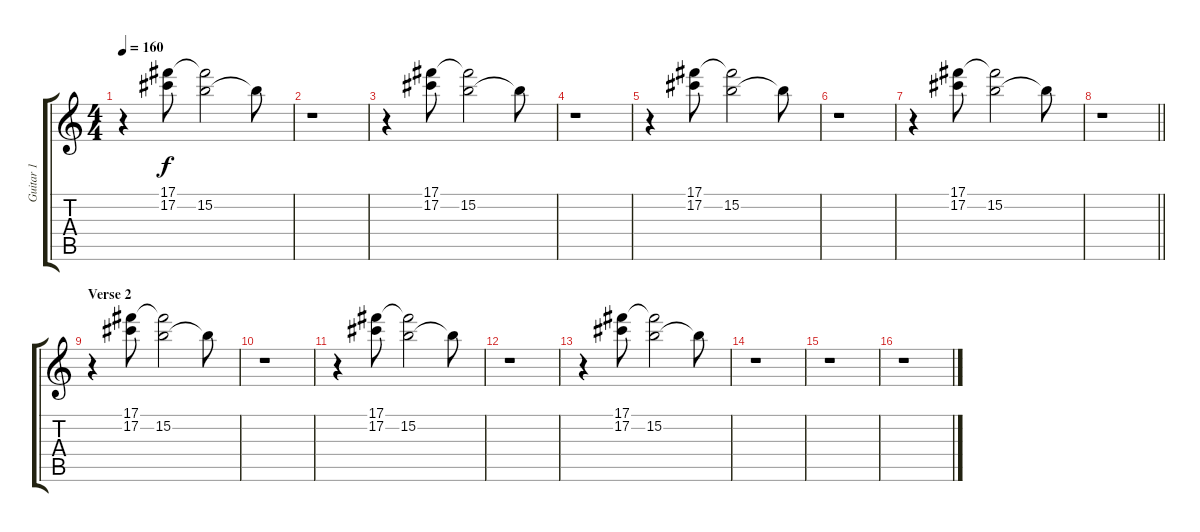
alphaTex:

\track ("Guitar 1" "Guitar 1") {instrument overdrivenguitar}
\staff {score tabs}
\tuning (Db4 Ab3 E3 B2 Gb2 B1) {hide}
\ts (4 4)
\tempo 160
\clef g2
\ks c
r.4{dy f} (17.1 17.2).8{instrument electricguitarjazz} (17.1{t} 15.2).2 15.2{t}.8 |
r.1 |
r.4 (17.1 17.2).8 (17.1{t} 15.2).2 15.2{t}.8 |
r.1 |
r.4 (17.1 17.2).8 (17.1{t} 15.2).2 15.2{t}.8 |
r.1 |
r.4 (17.1 17.2).8 (17.1{t} 15.2).2 15.2{t}.8 |
\barLineRight lightlight
r.1 |
\section ("" "Verse 2")
r.4 (17.1 17.2).8 (17.1{t} 15.2).2 15.2{t}.8 |
r.1 |
r.4 (17.1 17.2).8 (17.1{t} 15.2).2 15.2{t}.8 |
r.1 |
r.4 (17.1 17.2).8 (17.1{t} 15.2).2 15.2{t}.8 |
r.1 |
r.1 |
r.1
